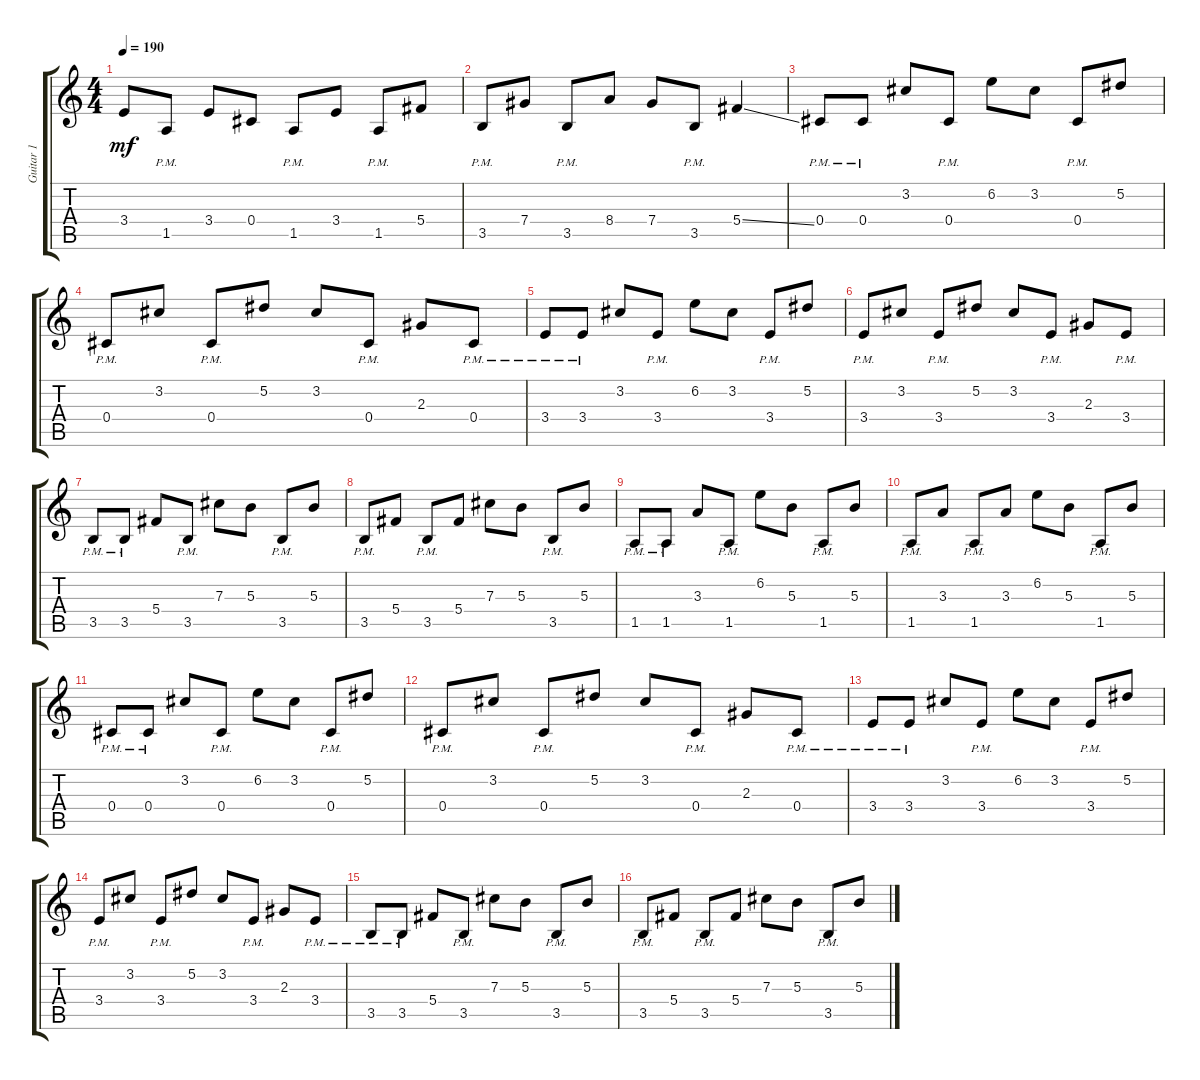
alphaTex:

\track ("Guitar 1" "Guitar 1") {instrument acousticguitarsteel}
\staff {score tabs}
\tuning (Eb4 Bb3 Gb3 Db3 Ab2 Db2) {hide}
\ts (4 4)
\tempo 190
\clef g2
\ks c
3.4.8{dy mf} 1.5{pm}.8 3.4.8 0.4.8 1.5{pm}.8 3.4.8 1.5{pm}.8 5.4.8 |
3.5{pm}.8 7.4.8 3.5{pm}.8 8.4.8 7.4.8 3.5{pm}.8 5.4{ss}.4 |
0.4{pm}.8 0.4{pm}.8 3.2.8 0.4{pm}.8 6.2.8 3.2.8 0.4{pm}.8 5.2.8 |
0.4{pm}.8 3.2.8 0.4{pm}.8 5.2.8 3.2.8 0.4{pm}.8 2.3.8 0.4{pm}.8 |
3.4{pm}.8 3.4{pm}.8 3.2.8 3.4{pm}.8 6.2.8 3.2.8 3.4{pm}.8 5.2.8 |
3.4{pm}.8 3.2.8 3.4{pm}.8 5.2.8 3.2.8 3.4{pm}.8 2.3.8 3.4{pm}.8 |
3.5{pm}.8 3.5{pm}.8 5.4.8 3.5{pm}.8 7.3.8 5.3.8 3.5{pm}.8 5.3.8 |
3.5{pm}.8 5.4.8 3.5{pm}.8 5.4.8 7.3.8 5.3.8 3.5{pm}.8 5.3.8 |
1.5{pm}.8 1.5{pm}.8 3.3.8 1.5{pm}.8 6.2.8 5.3.8 1.5{pm}.8 5.3.8 |
1.5{pm}.8 3.3.8 1.5{pm}.8 3.3.8 6.2.8 5.3.8 1.5{pm}.8 5.3.8 |
0.4{pm}.8 0.4{pm}.8 3.2.8 0.4{pm}.8 6.2.8 3.2.8 0.4{pm}.8 5.2.8 |
0.4{pm}.8 3.2.8 0.4{pm}.8 5.2.8 3.2.8 0.4{pm}.8 2.3.8 0.4{pm}.8 |
3.4{pm}.8 3.4{pm}.8 3.2.8 3.4{pm}.8 6.2.8 3.2.8 3.4{pm}.8 5.2.8 |
3.4{pm}.8 3.2.8 3.4{pm}.8 5.2.8 3.2.8 3.4{pm}.8 2.3.8 3.4{pm}.8 |
3.5{pm}.8 3.5{pm}.8 5.4.8 3.5{pm}.8 7.3.8 5.3.8 3.5{pm}.8 5.3.8 |
3.5{pm}.8 5.4.8 3.5{pm}.8 5.4.8 7.3.8 5.3.8 3.5{pm}.8 5.3.8
